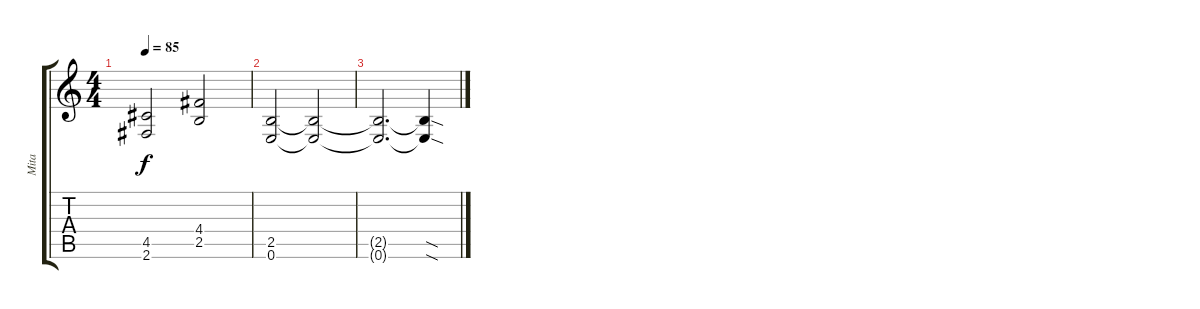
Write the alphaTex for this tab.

\track ("Mita" "Mita") {instrument acousticguitarsteel}
\staff {score tabs}
\tuning (E4 B3 G3 D3 A2 E2) {hide}
\ts (4 4)
\tempo 85
\clef g2
\ks c
(4.5 2.6).2{dy f} (4.4 2.5).2 |
(2.5 0.6).2 (2.5{t} 0.6{t}).2 |
(2.5{t} 0.6{t}).2{d} (2.5{sod t} 0.6{sod t}).4
